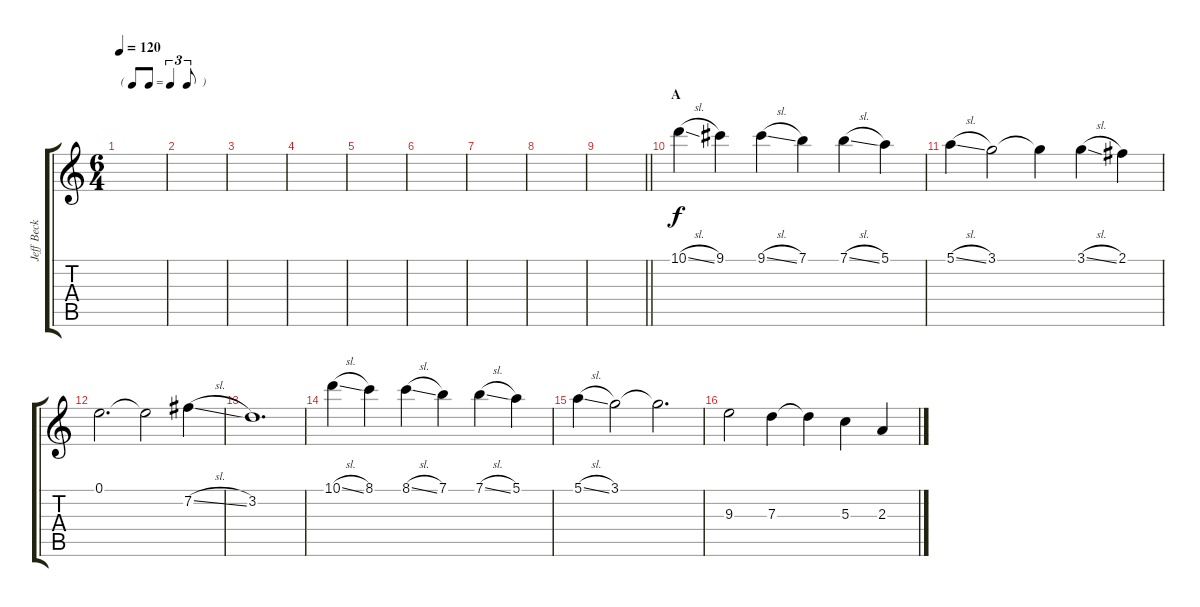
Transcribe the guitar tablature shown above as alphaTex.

\track ("Jeff Beck 2" "Jeff Beck ") {instrument overdrivenguitar}
\staff {score tabs}
\tuning (E4 B3 G3 D3 A2 E2) {hide}
\ts (6 4)
\tf triplet8th
\tempo 120
\clef g2
\ks c
|
|
|
|
|
|
|
|
\barLineRight lightlight
|
\section ("" "A")
10.1{sl}.4 9.1.4 9.1{sl}.4 7.1.4 7.1{sl}.4 5.1.4 |
5.1{sl}.4 3.1.2 3.1{t}.4 3.1{sl}.4 2.1.4 |
0.1.2{d} 0.1{t}.2 7.2{sl}.4 |
3.2.1{d} |
10.1{sl}.4 8.1.4 8.1{sl}.4 7.1.4 7.1{sl}.4 5.1.4 |
5.1{sl}.4 3.1.2 3.1{t}.2{d} |
9.3.2 7.3.4 7.3{t}.4 5.3.4 2.3.4
